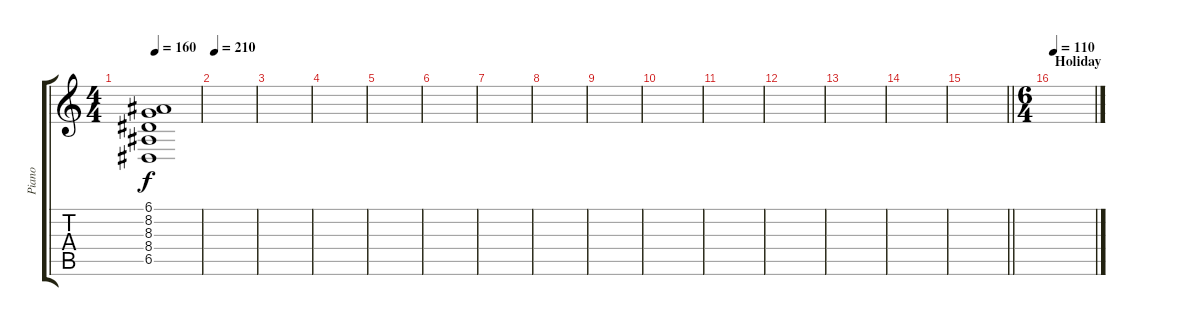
\track ("Piano" "Piano") {instrument brightacousticpiano}
\staff {score tabs}
\tuning (E4 B3 G3 D3 A2 E2) {hide}
\ts (4 4)
\tempo 160
\clef g2
\ks c
(6.1{t} 8.2{t} 8.3{t} 8.4{t} 6.5{t}).1{dy f} |
\tempo 210
|
|
|
|
|
|
|
|
|
|
|
|
|
\barLineRight lightlight
|
\ts (6 4)
\section ("" "Holiday")
\tempo 110
